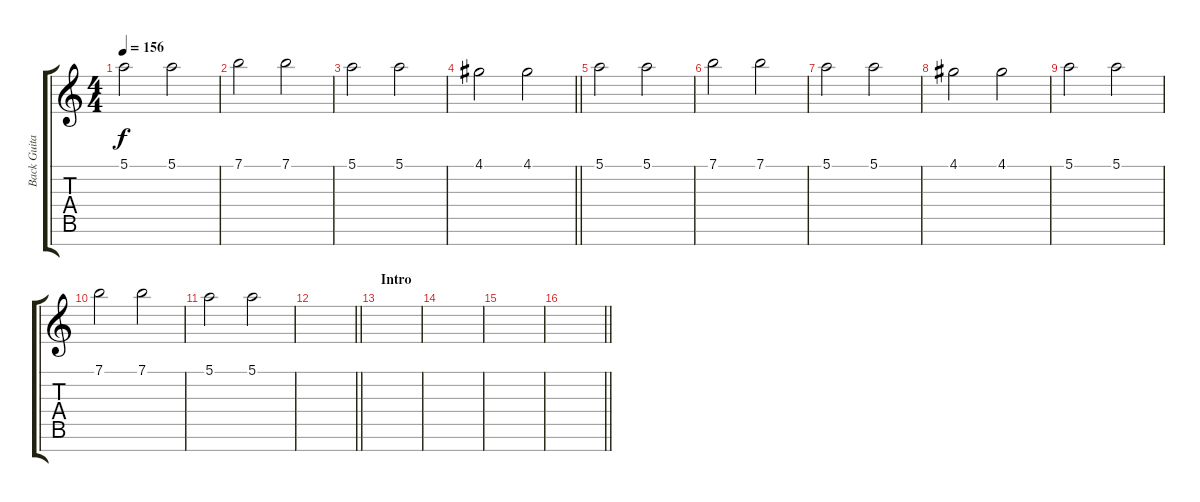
\track ("Back Guitar" "Back Guita") {instrument overdrivenguitar}
\staff {score tabs}
\tuning (E4 B3 G3 D3 A2 E2 B1) {hide}
\ts (4 4)
\tempo 156
\clef g2
\ks c
5.1.2{dy f} 5.1.2 |
7.1.2 7.1.2 |
5.1.2 5.1.2 |
\barLineRight lightlight
4.1.2 4.1.2 |
5.1.2 5.1.2 |
7.1.2 7.1.2 |
5.1.2 5.1.2 |
4.1.2 4.1.2 |
5.1.2 5.1.2 |
7.1.2 7.1.2 |
5.1.2 5.1.2 |
\barLineRight lightlight
|
\section ("" "Intro")
|
|
|
\barLineRight lightlight
